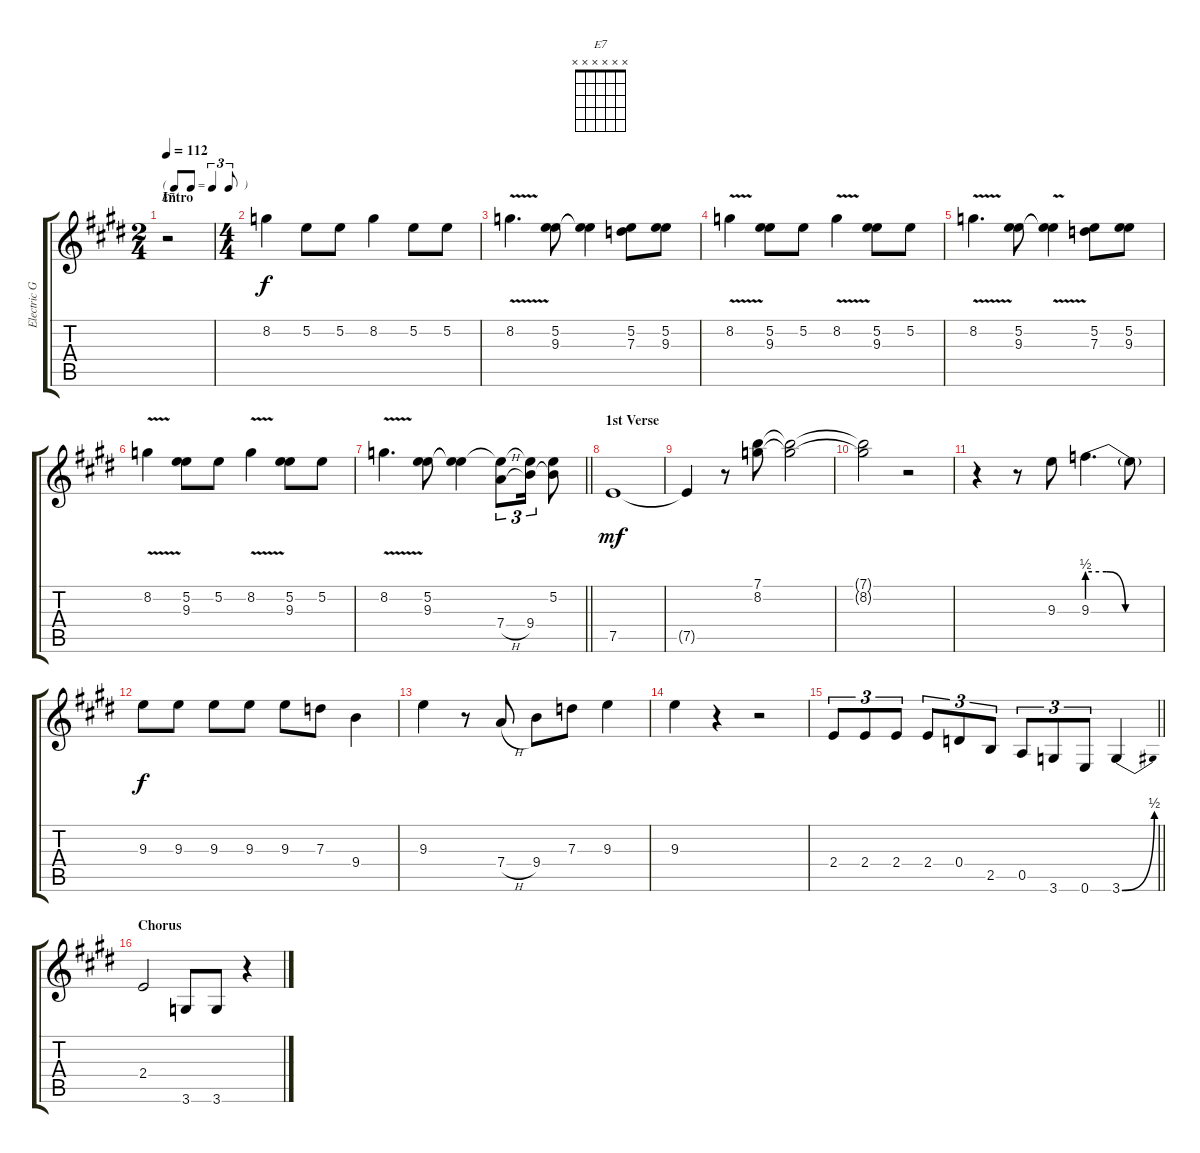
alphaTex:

\track ("Electric Guitar" "Electric G") {instrument overdrivenguitar}
\staff {score tabs}
\tuning (E4 B3 G3 D3 A2 E2) {hide}
\chord ("E7" x x x x x x)
\ts (2 4)
\tf triplet8th
\section ("" "Intro")
\tempo 112
\clef g2
\ks e
r.2{ch "E7" dy f instrument overdrivenguitar} |
\ts (4 4)
8.2.4 5.2.8 5.2.8 8.2.4 5.2.8 5.2.8 |
8.2{v}.4{d} (5.2 9.3).8 (5.2{t} 9.3{t}).4 (5.2 7.3).8 (5.2 9.3).8 |
8.2{v}.4 (5.2 9.3).8 5.2.8 8.2{v}.4 (5.2 9.3).8 5.2.8 |
8.2{v}.4{d} (5.2 9.3).8 (5.2{t} 9.3{v t}).4 (5.2 7.3).8 (5.2 9.3).8 |
8.2{v}.4 (5.2 9.3).8 5.2.8 8.2{v}.4 (5.2 9.3).8 5.2.8 |
\barLineRight lightlight
8.2{v}.4{d} (5.2 9.3).8 (5.2{t} 9.3{t}).4 (5.2{t} 7.4{h}).8{tu (3 2)} (5.2{t} 9.4).16{tu (3 2)} (5.2 9.4{t}).8 |
\section ("" "1st Verse")
7.5.1{dy mf} |
7.5{t}.4 r.8 (7.1 8.2).8 (7.1{t} 8.2{t}).2 |
(7.1{t} 8.2{t}).2 r.2 |
r.4 r.8 9.3.8 9.3{be (custom 0 2 15 2 30 0 60 0)}.4{d} 9.3{t}.8 |
9.3.8{dy f} 9.3.8 9.3.8 9.3.8 9.3.8 7.3.8 9.4.4 |
9.3.4 r.8 7.4{h}.8 9.4.8 7.3.8 9.3.4 |
9.3.4 r.4 r.2 |
\barLineRight lightlight
2.4.8{tu (3 2)} 2.4.8{tu (3 2)} 2.4.8{tu (3 2)} 2.4.8{tu (3 2)} 0.4.8{tu (3 2)} 2.5.8{tu (3 2)} 0.5.8{tu (3 2)} 3.6.8{tu (3 2)} 0.6.8{tu (3 2)} 3.6{be (bend 0 0 60 2)}.4 |
\section ("" "Chorus")
2.4.2 3.6.8 3.6.8 r.4
